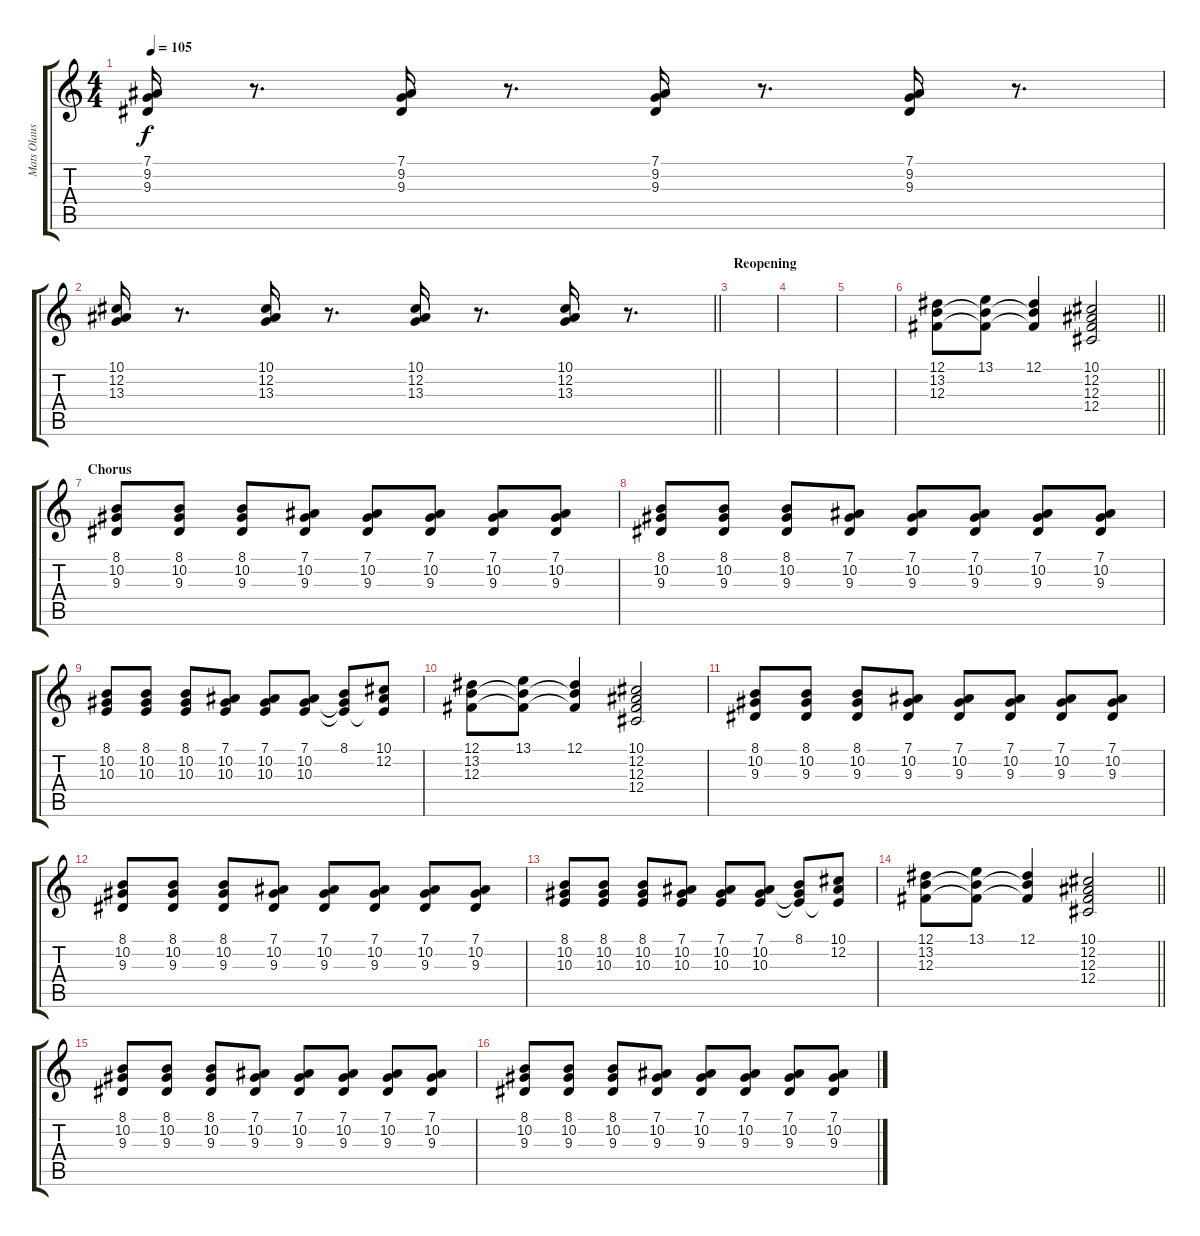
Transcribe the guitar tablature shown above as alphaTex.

\track ("Mats Olausson" "Mats Olaus") {instrument fx1rain}
\staff {score tabs}
\tuning (Eb4 Bb3 Gb3 Db3 Ab2 Eb2) {hide}
\ts (4 4)
\tempo 105
\clef g2
\ks c
(7.1 9.2 9.3).16{dy f} r.8{d} (7.1 9.2 9.3).16 r.8{d} (7.1 9.2 9.3).16 r.8{d} (7.1 9.2 9.3).16 r.8{d} |
\barLineRight lightlight
(10.1 12.2 13.3).16 r.8{d} (10.1 12.2 13.3).16 r.8{d} (10.1 12.2 13.3).16 r.8{d} (10.1 12.2 13.3).16 r.8{d} |
\section ("" "Reopening")
|
|
|
\barLineRight lightlight
(12.1 13.2 12.3).8 (13.1 13.2{t} 12.3{t}).8 (12.1 13.2{t} 12.3{t}).4 (10.1 12.2 12.3 12.4).2 |
\section ("" "Chorus")
(8.1 10.2 9.3).8 (8.1 10.2 9.3).8 (8.1 10.2 9.3).8 (7.1 10.2 9.3).8 (7.1 10.2 9.3).8 (7.1 10.2 9.3).8 (7.1 10.2 9.3).8 (7.1 10.2 9.3).8 |
(8.1 10.2 9.3).8 (8.1 10.2 9.3).8 (8.1 10.2 9.3).8 (7.1 10.2 9.3).8 (7.1 10.2 9.3).8 (7.1 10.2 9.3).8 (7.1 10.2 9.3).8 (7.1 10.2 9.3).8 |
(8.1 10.2 10.3).8 (8.1 10.2 10.3).8 (8.1 10.2 10.3).8 (7.1 10.2 10.3).8 (7.1 10.2 10.3).8 (7.1 10.2 10.3).8 (8.1 10.2{t} 10.3{t}).8 (10.1 12.2 10.3{t}).8 |
(12.1 13.2 12.3).8 (13.1 13.2{t} 12.3{t}).8 (12.1 13.2{t} 12.3{t}).4 (10.1 12.2 12.3 12.4).2 |
(8.1 10.2 9.3).8 (8.1 10.2 9.3).8 (8.1 10.2 9.3).8 (7.1 10.2 9.3).8 (7.1 10.2 9.3).8 (7.1 10.2 9.3).8 (7.1 10.2 9.3).8 (7.1 10.2 9.3).8 |
(8.1 10.2 9.3).8 (8.1 10.2 9.3).8 (8.1 10.2 9.3).8 (7.1 10.2 9.3).8 (7.1 10.2 9.3).8 (7.1 10.2 9.3).8 (7.1 10.2 9.3).8 (7.1 10.2 9.3).8 |
(8.1 10.2 10.3).8 (8.1 10.2 10.3).8 (8.1 10.2 10.3).8 (7.1 10.2 10.3).8 (7.1 10.2 10.3).8 (7.1 10.2 10.3).8 (8.1 10.2{t} 10.3{t}).8 (10.1 12.2 10.3{t}).8 |
\barLineRight lightlight
(12.1 13.2 12.3).8 (13.1 13.2{t} 12.3{t}).8 (12.1 13.2{t} 12.3{t}).4 (10.1 12.2 12.3 12.4).2 |
(8.1 10.2 9.3).8 (8.1 10.2 9.3).8 (8.1 10.2 9.3).8 (7.1 10.2 9.3).8 (7.1 10.2 9.3).8 (7.1 10.2 9.3).8 (7.1 10.2 9.3).8 (7.1 10.2 9.3).8 |
(8.1 10.2 9.3).8 (8.1 10.2 9.3).8 (8.1 10.2 9.3).8 (7.1 10.2 9.3).8 (7.1 10.2 9.3).8 (7.1 10.2 9.3).8 (7.1 10.2 9.3).8 (7.1 10.2 9.3).8
